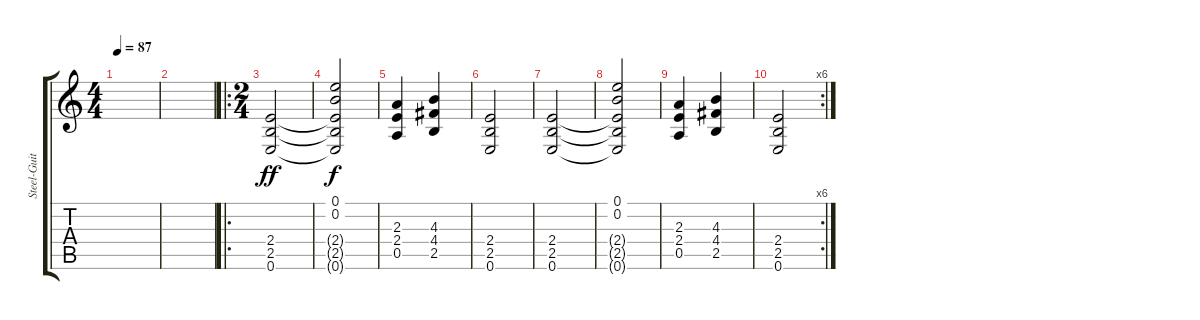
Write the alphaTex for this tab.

\track ("Steel-Guitar" "Steel-Guit") {instrument acousticguitarsteel}
\staff {score tabs}
\tuning (E4 B3 G3 D3 A2 E2) {hide}
\ts (4 4)
\tempo 87
\clef g2
\ks c
|
|
\ro
\ts (2 4)
(2.4 2.5 0.6).2{dy ff} |
(0.1 0.2 2.4{t} 2.5{t} 0.6{t}).2{dy f} |
(2.3 2.4 0.5).4 (4.3 4.4 2.5).4 |
(2.4 2.5 0.6).2 |
(2.4 2.5 0.6).2 |
(0.1 0.2 2.4{t} 2.5{t} 0.6{t}).2 |
(2.3 2.4 0.5).4 (4.3 4.4 2.5).4 |
\rc 6
(2.4 2.5 0.6).2
